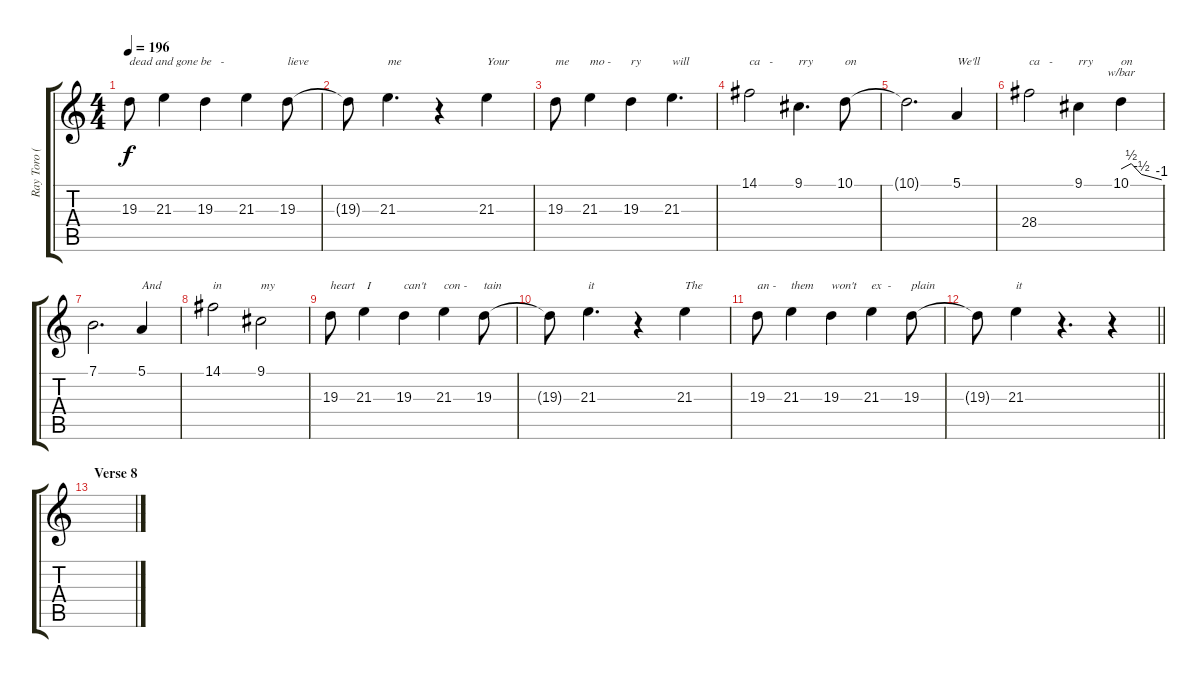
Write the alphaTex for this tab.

\track ("Ray Toro (backup vocals)" "Ray Toro (") {instrument clarinet}
\staff {score tabs}
\tuning (E4 B3 G3 D3 A2 E2) {hide}
\ts (4 4)
\tempo 196
\clef g2
\ks c
19.3.8{txt "dead and gone be   -" dy f} 21.3.4 19.3.4 21.3.4 19.3.8{txt "lieve"} |
19.3{t}.8 21.3.4{d txt "me"} r.4 21.3.4{txt "Your"} |
19.3.8{txt "me"} 21.3.4{txt "mo -"} 19.3.4{txt "ry"} 21.3.4{d txt "will"} |
14.1.2{txt "ca   -"} 9.1.4{d txt "rry"} 10.1.8{txt "on"} |
10.1{t}.2{d} 5.1.4{txt "We'll"} |
28.4.2{txt "ca   -"} 9.1.4{txt "rry"} 10.1.4{tbe (custom default 0 0 15 2 30 -2 60 -4) txt "on"} |
7.1.2{d} 5.1.4{txt "And"} |
14.1.2{txt "in"} 9.1.2{txt "my"} |
19.3.8{txt "heart"} 21.3.4{txt " I"} 19.3.4{txt "can't"} 21.3.4{txt "con -"} 19.3.8{txt "tain"} |
19.3{t}.8 21.3.4{d txt "it"} r.4 21.3.4{txt "The"} |
19.3.8{txt "an -"} 21.3.4{txt "them"} 19.3.4{txt "won't"} 21.3.4{txt "ex  -"} 19.3.8{txt "plain"} |
\barLineRight lightlight
19.3{t}.8 21.3.4{txt "it"} r.4{d} r.4 |
\section ("" "Verse 8")
